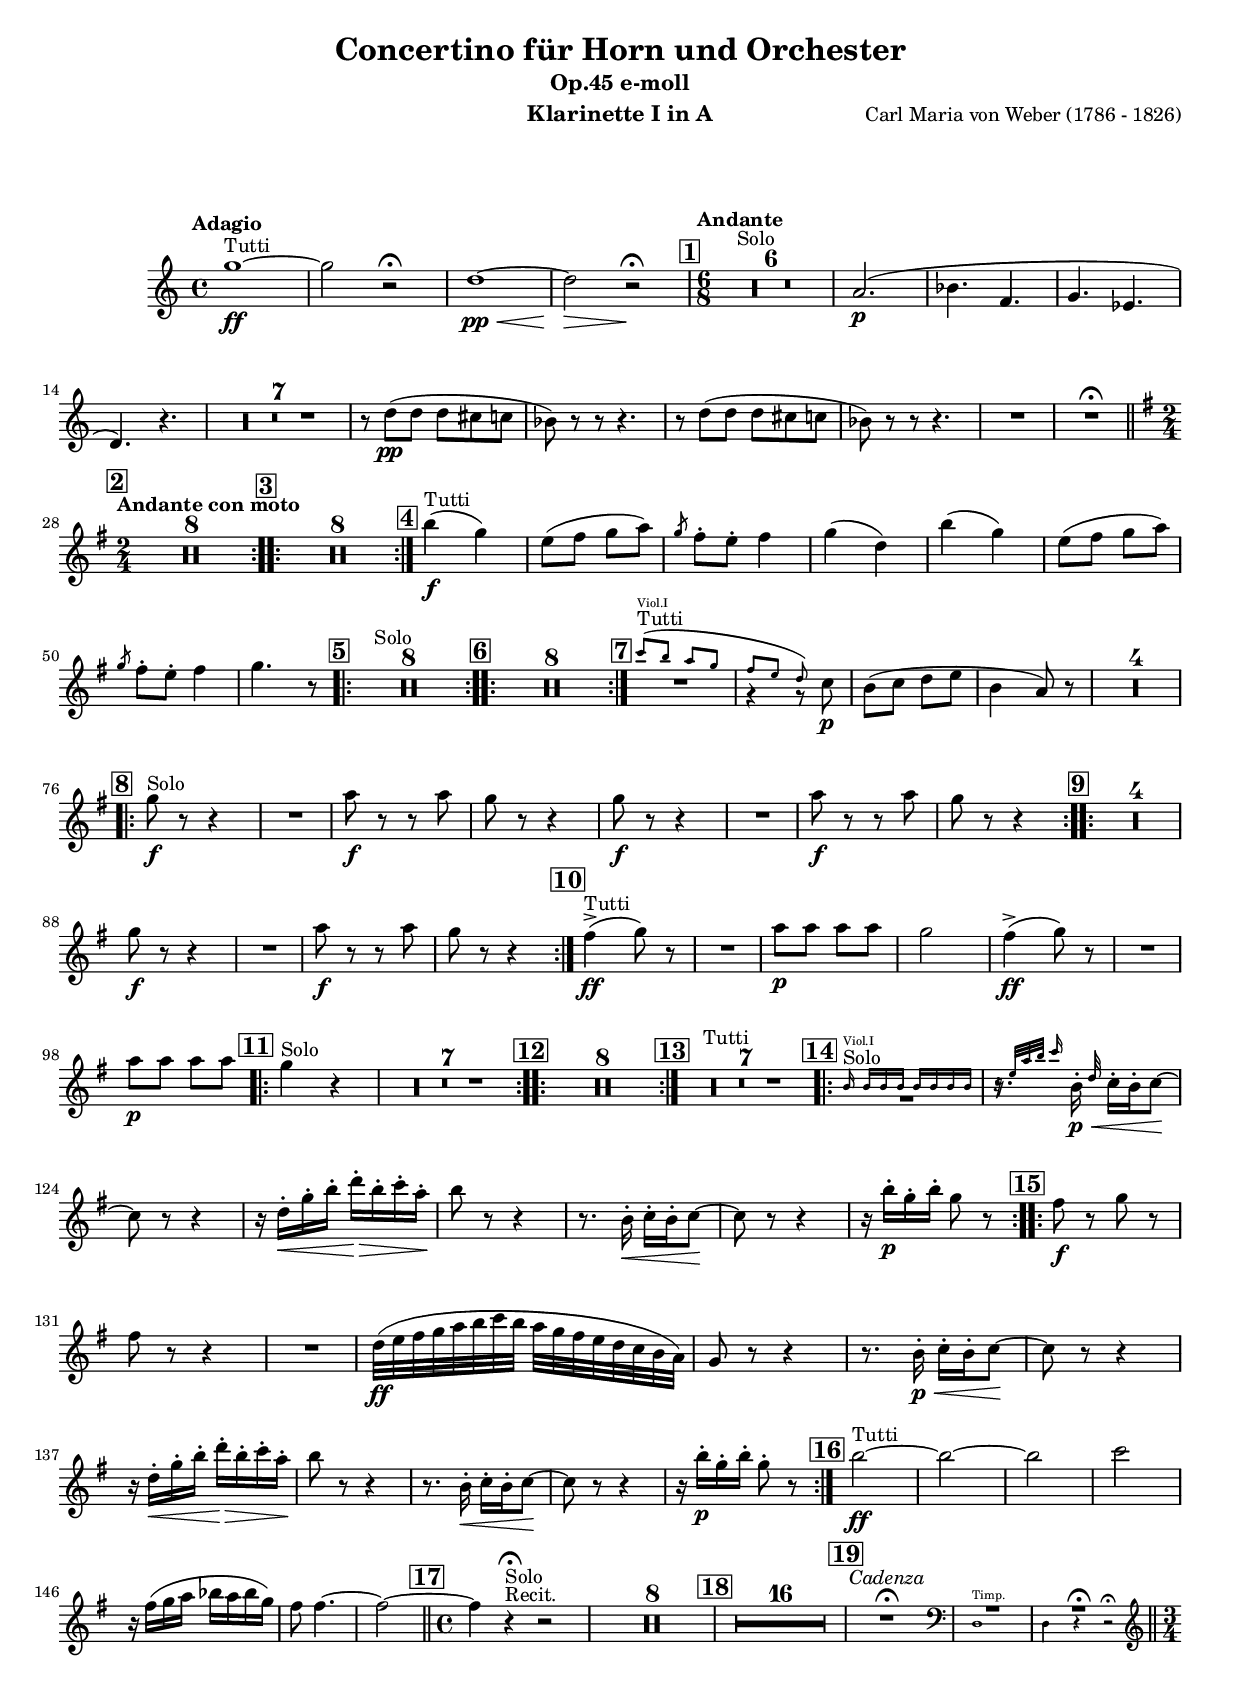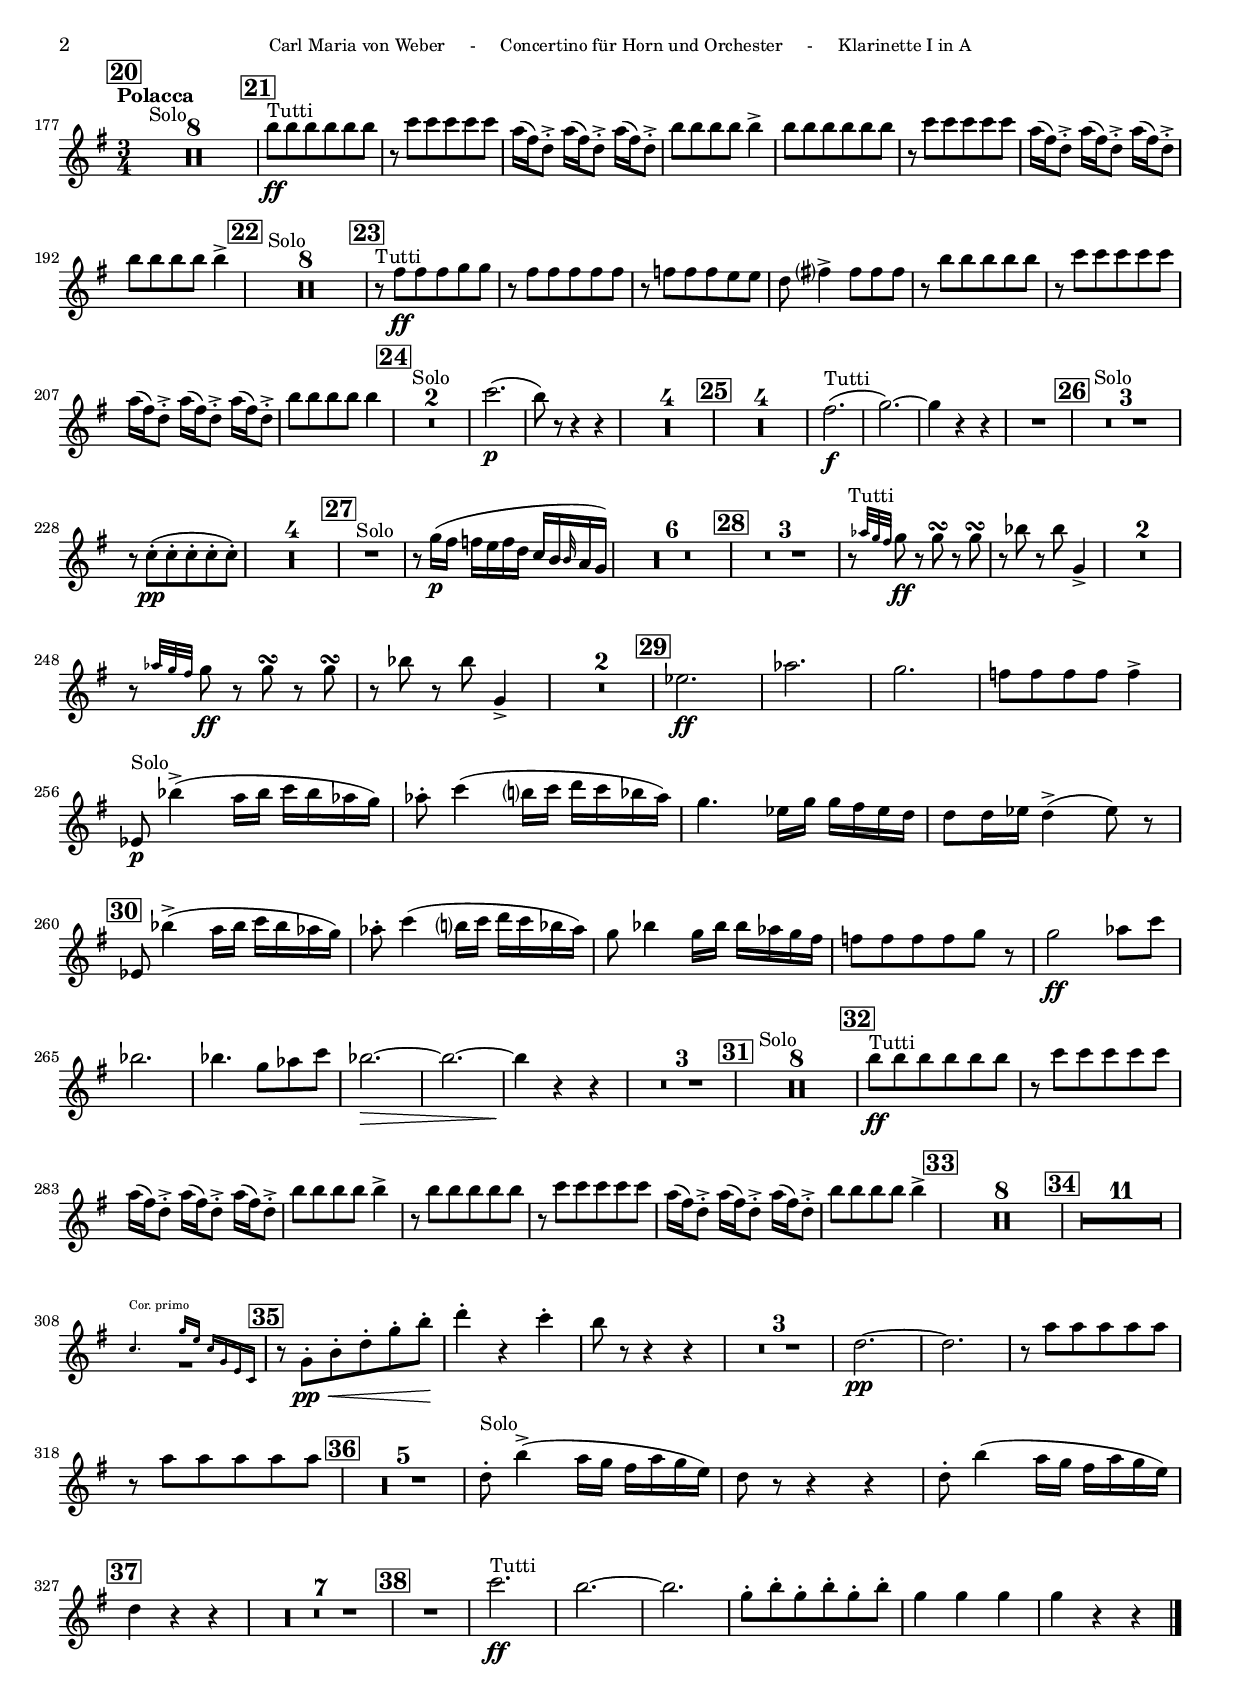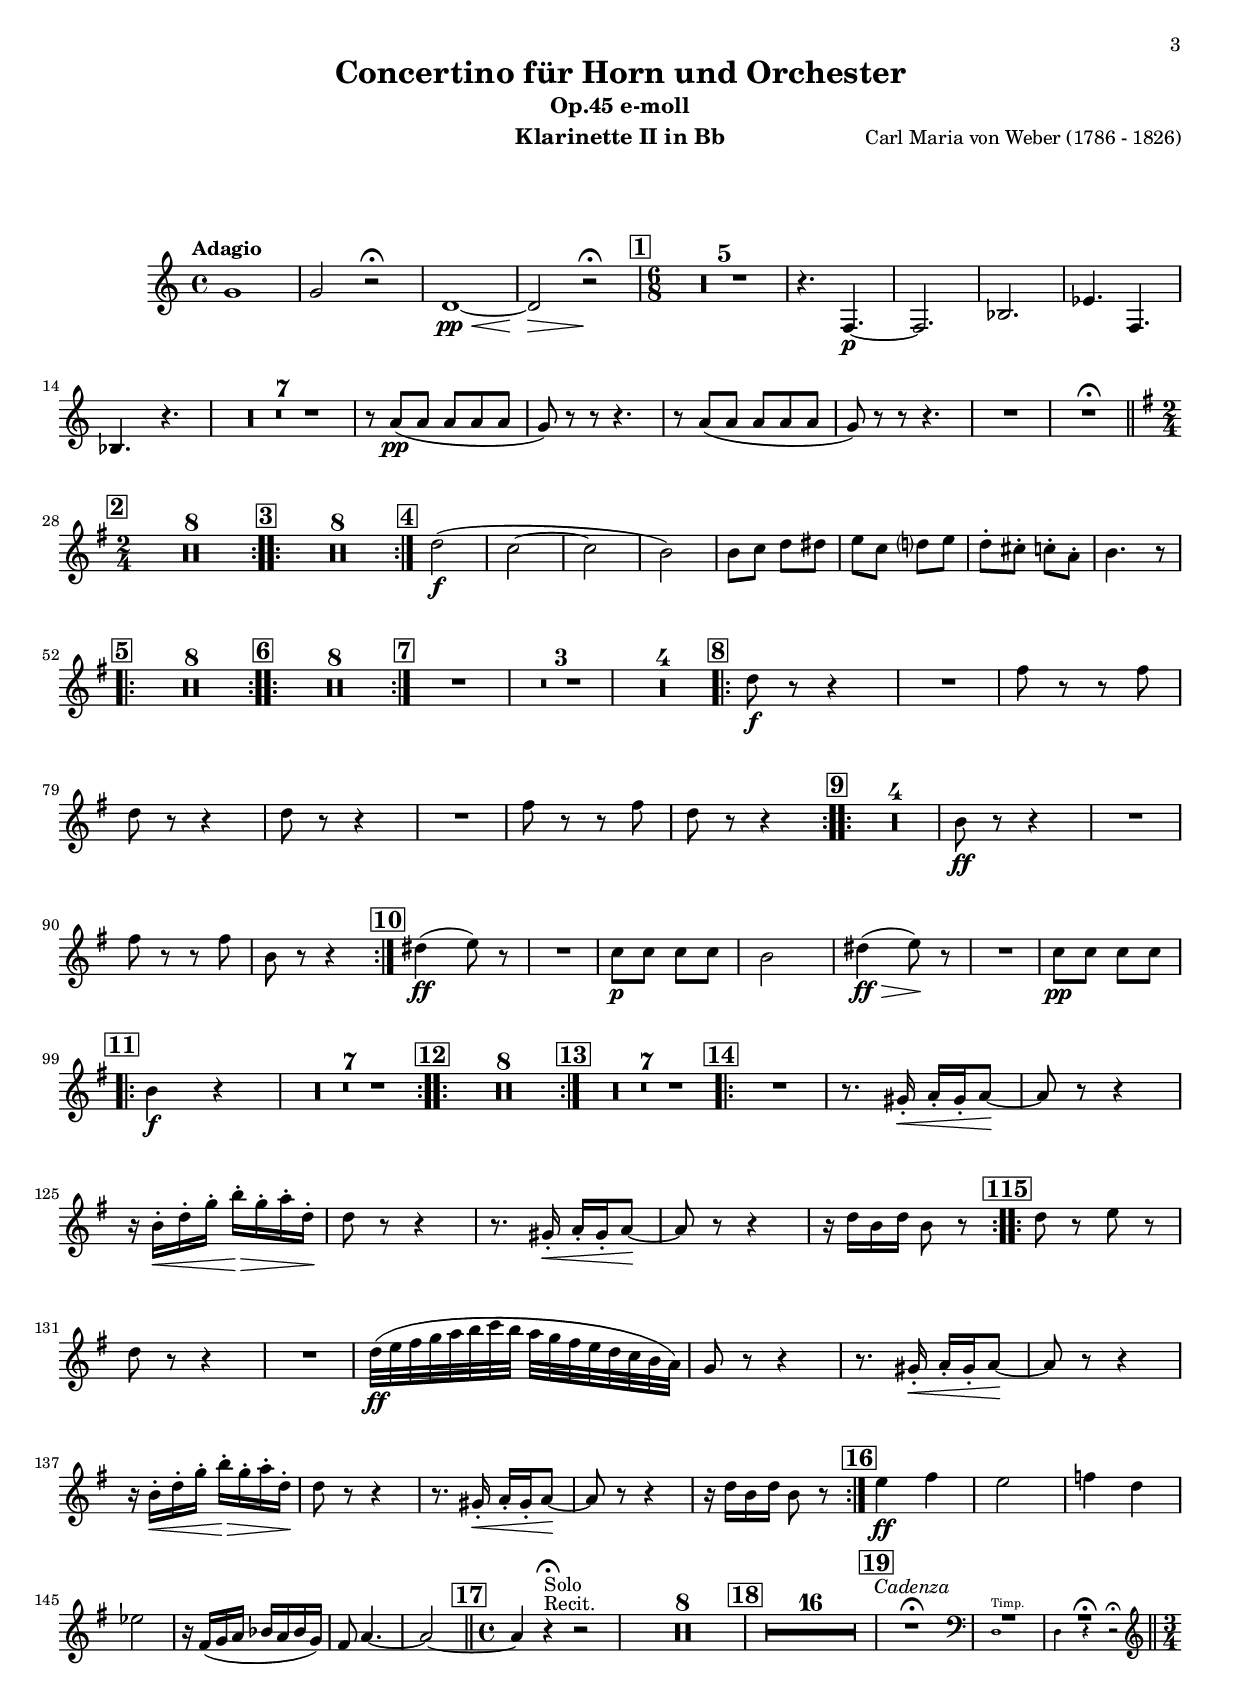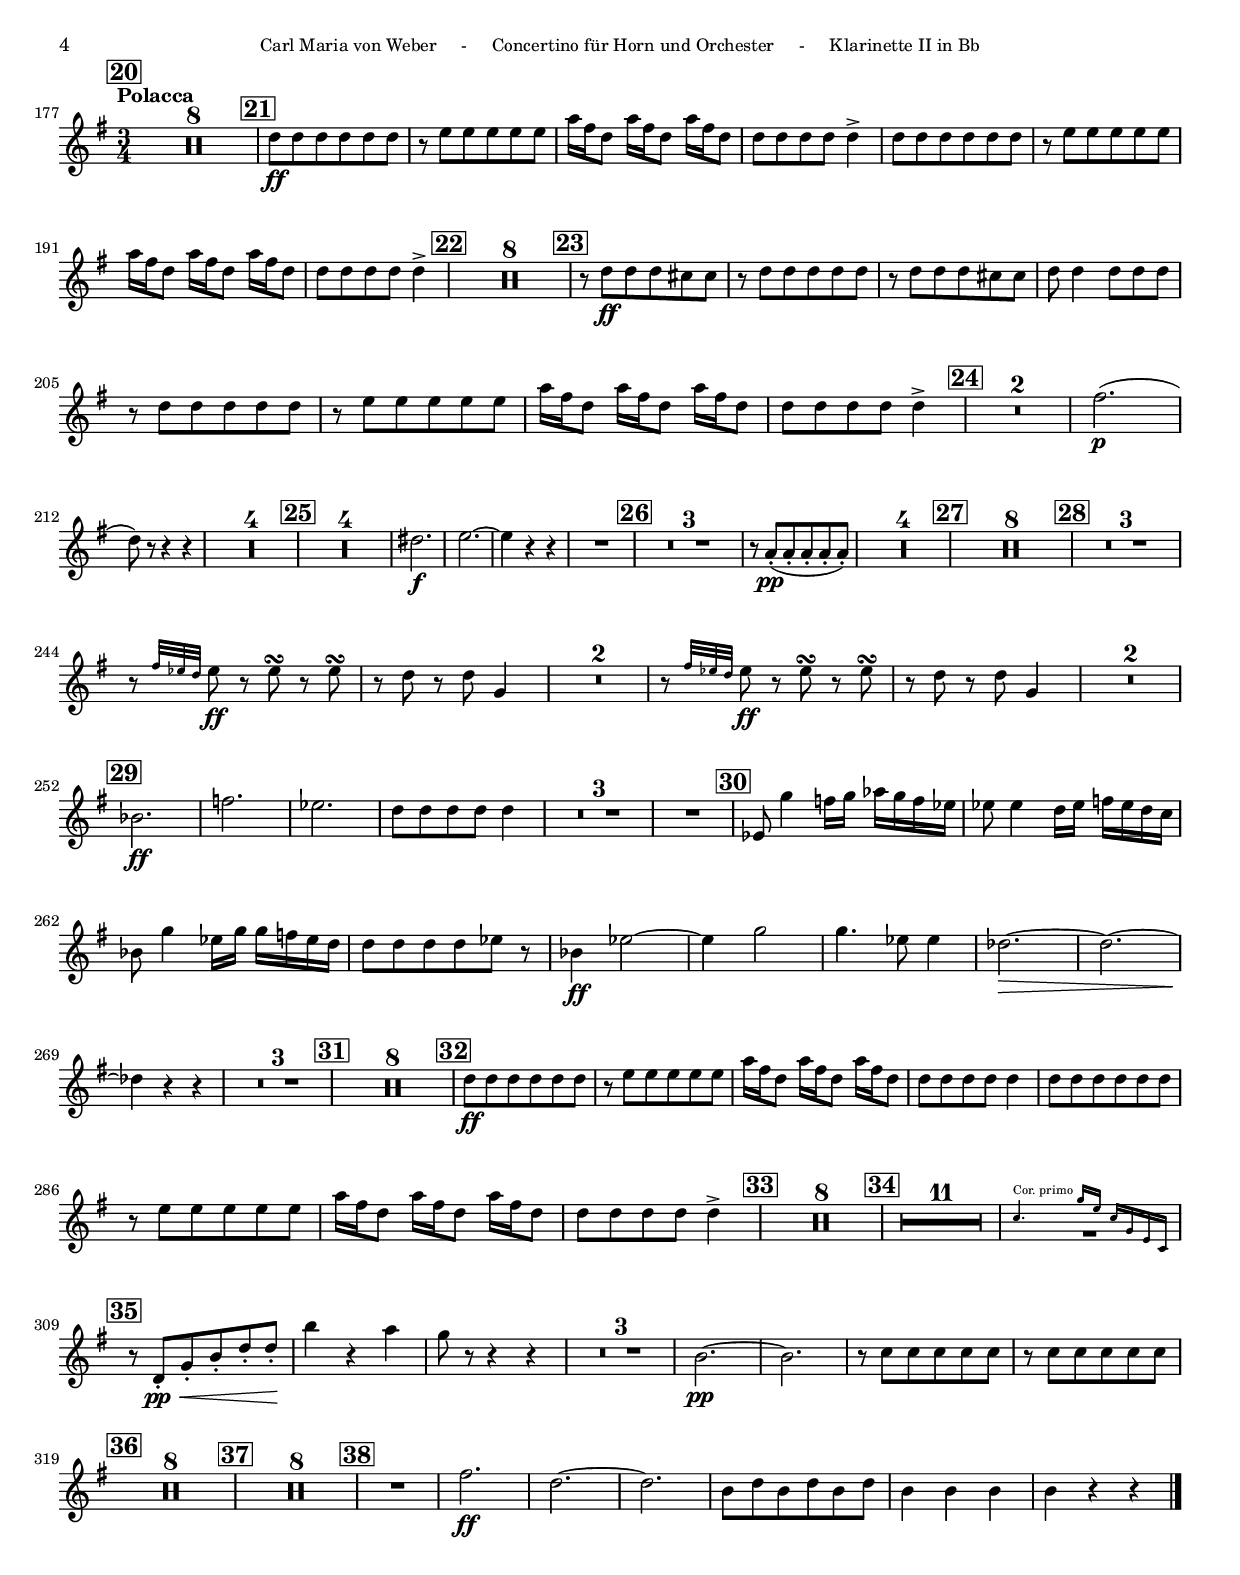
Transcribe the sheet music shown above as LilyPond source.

\version "2.18.2"
\language "deutsch"

\paper {
    top-margin = 10\mm
    bottom-margin = 10\mm
    left-margin = 10\mm
    right-margin = 10\mm
    ragged-last = ##f
}

\header{
  title = "Concertino für Horn und Orchester"
  subtitle = "Op.45 e-moll"
  composerShort = "Carl Maria von Weber"
  composer = "Carl Maria von Weber (1786 - 1826)"
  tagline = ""
}

% Adapt this for automatic line-breaks
% mBreak = {}
mBreak = { \break }
#(set-global-staff-size 17)

% Useful snippets
pCresc = _\markup { \dynamic p \italic "cresc." }
mfDim = _\markup { \dynamic mf \italic "dim." }
fCantabile = _\markup { \dynamic f \italic "cantabile" }
smorz = _\markup { \italic "smorz." }
sempreFf = _\markup { \italic "sempre" \dynamic ff }
sempreFff = _\markup { \italic "sempre" \dynamic fff }
pocoF = _\markup { \italic "poco" \dynamic f }
ffz = _\markup { \dynamic { ffz } } 
crescMolto = _\markup { \italic "cresc. molto" }
pMoltoCresc = _\markup { \dynamic p \italic "molto cresc." }
sempreCresc = _\markup { \italic "sempre cresc." }
ppEspr = _\markup { \dynamic pp \italic "espr." }
ppiuEspress = _\markup { \dynamic p \italic "più espress." }
pocoCresc = _\markup { \italic "poco cresc." }
mfEspress = _\markup { \dynamic mf \italic "espress." }
pEspress = _\markup { \dynamic p \italic "espress." }
string = ^\markup { \italic "string." }
stringendo = ^\markup { \italic "stringendo" }
pocoString = ^\markup { \italic "poco string." }
sempreStringendo = ^\markup { \italic "sempre stringendo" }
sempreString = ^\markup { \italic "sempre string." }
tuttaForza = _\markup { \italic "tutta forza" }
allargando = _\markup { \italic "allargando" }
pocoMenoMosso = ^\markup {\italic \bold {"Poco meno mosso."} }
rit = ^\markup {\italic {"rit."} }
rall = ^\markup {\italic {"rall."} }
riten = ^\markup {\italic {"riten."} }
ritATempo = ^\markup { \center-align \italic {"  rit. a tempo"} }
aTempo = ^\markup { \italic {"a tempo"} }
moltoRit = ^\markup { \italic {"molto rit."} }
pocoRit = ^\markup {\italic {"poco rit."} }
pocoRiten = ^\markup {\italic {"poco riten."} }
sec = ^\markup {\italic {"sec."} }
pocoRall = ^\markup {\italic {"poco rall."} }
pocoAPocoRall = ^\markup {\italic {"poco a poco rall."} }
pocoAPocoAccel = ^\markup {\italic {"poco a poco accel."} }
pocoAPocoAccelAlD = ^\markup {\italic {"poco a poco accel. al D"} }
sempreAccel = ^\markup {\italic {"sempre accel."} }
solo = ^\markup { "Solo" }
tutti = ^\markup { "Tutti" }
piuF = _\markup { \italic "più" \dynamic f }
piuP = _\markup { \italic "più" \dynamic p }
lento = ^\markup { \italic "Lento" }
accel = ^\markup { \bold { "accel." } }
tempoPrimo = ^\markup { \italic { "Tempo I" } }
cadenza = ^\markup { \italic {"Cadenza"} }

% Adapted from http://lsr.di.unimi.it/LSR/Snippet?id=655
% Make title, subtitle, instrument appear on pages other than the first
#(define (part-not-first-page layout props arg)
   (if (not (= (chain-assoc-get 'page:page-number props -1)
               (ly:output-def-lookup layout 'first-page-number)))
       (interpret-markup layout props arg)
       empty-stencil))

\paper {
  oddHeaderMarkup = \markup
  \fill-line {
    " "
    \on-the-fly #part-not-first-page \fontsize #-1.0 \concat {
      \fromproperty #'header:composerShort
      "     -     "
      \fromproperty #'header:title
      "     -     "
      \fromproperty #'header:instrument
    }
    \on-the-fly #print-page-number-check-first \fromproperty #'page:page-number-string
  }
  evenHeaderMarkup = \markup
  \fill-line {
    \on-the-fly #print-page-number-check-first \fromproperty #'page:page-number-string
    \on-the-fly #part-not-first-page \fontsize #-1.0 \concat {
      \fromproperty #'header:composerShort
      "     -     "
      \fromproperty #'header:title
      "     -     "
      \fromproperty #'header:instrument
    }
    " "
  }
  % Distance between title stuff and music
  markup-system-spacing.basic-distance = #12
  markup-system-spacing.minimum-distance = #12
  markup-system-spacing.padding = #10
  % Distance between music systems
  system-system-spacing.basic-distance = #14
  system-system-spacing.minimum-distance = #14
  % system-system-spacing.padding = #10
  
}

% ---------------------------------------------------------

clarinet_I = {
  \set Score.markFormatter = #format-mark-box-numbers
  \accidentalStyle Score.modern-cautionary
  \compressFullBarRests
  \defaultTimeSignature
  \time 4/4
  \tempo "Adagio"
  \key c \major
  \clef violin
  \relative c' {
    % p1 1
    \tutti
    g''1\ff~ |
    g2 r \fermata |
    d1\pp\<~ |
    d2\> r\! \fermata
    \mark #1
    \time 6/8
    \tempo "Andante"
    \solo
    R1*6/8*6 |
    a2.(\p |
    b4. f |
    g4. es |
    \mBreak
    
    % p1 2
    d4.) r |
    R1*6/8*7 |
    r8 d'(\pp d d cis c |
    b8) r8 r r4. |
    r8 d( d d cis c |
    b8) r8 r r4. |
    R1*6/8 |
    R1*6/8  \fermataMarkup |
    \bar "||"
    \mBreak
    
    % p1 3
    \mark #2
    \time 2/4
    \tempo "Andante con moto"
    \key g \major
    \repeat volta 2 {
      R1*2/4*8
    }
    \mark #3
    \repeat volta 2 {
      R1*2/4*8
    }
    \mark #4
    \tutti
    h'4(\f g) |
    e8( fis g a) |
    \slashedGrace g8 fis8-. e-. fis4 |
    g4( d) |
    h'4( g) |
    e8( fis g a) |
    \mBreak
    
    % p1 4
    \slashedGrace g8 fis8-. e-. fis4 |
    g4. r8 |
    \mark #5
    \solo
    \repeat volta 2 {
      R1*2/4*8
    }
    \mark #6
    \repeat volta 2 {
      R1*2/4*8
    }
    \mark #7
    \tutti
    <<
      {
        \override MultiMeasureRest.staff-position = #0
        R1*2/4 |
        r4 r8 c,\p |
        \revert MultiMeasureRest.staff-position
      }
      \new CueVoice {
        \set instrumentCueName = "Viol.I"
        \stemUp {
          c'8^( h a g |
          fis8 e d) 
        }
      }
    >>
    h( c d e |
    h4 a8) r |
    R1*2/4*4 |
    \mBreak
    
    % p1 5
    \mark #8
    \solo
    \repeat volta 2 {
      g'8\f r r4 |
      R1*2/4 |
      a8\f r r a |
      g8 r r4 |
      g8\f r r4 |
      R1*2/4 |
      a8\f r r a |
      g8 r r4 |
    }
    \mark #9
    \repeat volta 4 {
      R1*2/4*4 |
    \mBreak
    
    % p1 6
      g8\f r r4 |
      R1*2/4 |
      a8\f r r a |
      g8 r r4 |
    }
    \mark #10
    \tutti
    fis4->(\ff g8) r |
    R1*2/4 |
    a8\p a a a |
    g2 |
    fis4(->\ff g8) r |
    R1*2/4 |
    \mBreak
    
    % p1 7
    a8\p a a a |
    \mark #11
    \solo
    \repeat volta 2 {
      g4 r |
      R1*2/4*7 |
    }
    \mark #12
    \repeat volta 2 {
      R1*2/4*8 |
    }
    \mark #13
    \tutti
    R1*2/4*7
    \mark #14
    \repeat volta 2 {
      <<
        {
          \solo
          \override MultiMeasureRest.staff-position = #-4
          R1*2/4 |
          r8. h,16-.\p\< \grace d32 c16-. h-. c8~\! |
          \revert MultiMeasureRest.staff-position
        }
        \new CueVoice {
          \set instrumentCueName = "Viol.I"
          \stemUp {
            h16 h[ h h] h h h h|
            r32 e[ a h] c16
          }
        }
      >>
      \mBreak
      
      %p1 8
      c,8 r r4 |
      r16 d-.\< g-. h-. d-.\> h-. c-. a-.\! |
      h8 r r4 |
      r8. h,16-.\< c-. h-. c8~\! |
      c8 r r4 |
      r16 h'-.\p g-. h-. g8 r |
    }
    \mark #15
    \repeat volta 2 {
      fis8\f r g r |
      \mBreak
      
      %p1 9
      fis8 r r4 |
      R1*2/4 |
      d32\ff( e fis g a h c h a g fis e d c h a) |
      g8 r r4 |
      r8. h16-.\p\< c-. h-. c8~\! |
      c8 r r4 |
      \mBreak

      %p1 10
      r16 d-.\< g-. h-. d-.\> h-. c-. a-.\! |
      h8 r r4 |
      r8. h,16-.\< c-. h-. c8~\! |
      c8 r r4 |
      r16 h'-.\p g-. h-. g8-. r |
    }
    \mark #16
    \tutti
    h2~\ff |
    h2~ |
    h2 |
    c2 |
    \mBreak

    % p1 10
    r16 fis,( g a b a b g) |
    fis8 fis4.~ |
    fis2~ |
    \mark #17
    \bar "||"
    \time 4/4
    fis4 r\fermata ^\markup { "Recit." } \solo r2 |
    R1*8 |
    \mark #18
    R1*16 |
    \mark #19
    R1\fermataMarkup\cadenza
    <<
      {
        \override MultiMeasureRest.staff-position = #2
        R1 |
        R1\fermataMarkup |
        \revert MultiMeasureRest.staff-position
      }
      \new CueVoice {
        \set instrumentCueName = "Timp."
        \clef bass
        \stemDown {
          d,,1 |
          d4 r r2\fermata |
        }
      }
    >>
    \clef violin
    \bar "||"
    \mBreak
    
    % p2 1
    \time 3/4
    \mark #20
    \tempo "Polacca"
    \solo
    R1*3/4*8 |
    \mark #21
    \tutti
    h'''8\ff \repeat unfold 5 { h8 } |
    r8 \repeat unfold 5 { c8 } |
    \repeat unfold 3 { a16( fis) d8-.-> } |
    \repeat unfold 4 h'8 h4-> |
    h8 \repeat unfold 5 { h8 } |
    r8 \repeat unfold 5 { c8 } |
    \repeat unfold 3 { a16( fis) d8-.-> } |
    \mBreak
    
    % p2 2
    \repeat unfold 4 h'8 h4-> |
    \mark #22
    \solo
    R1*3/4*8 |
    \mark #23
    \tutti
    r8 fis\ff fis fis g g |
    r8 \repeat unfold 5 { fis } |
    r8 \repeat unfold 3 f e e |
    d8 fis4-> \repeat unfold 3 fis8 |
    r8 \repeat unfold 5 h |
    r8 \repeat unfold 5 c |
    \mBreak
    
    % p2 3
    \repeat unfold 3 { a16( fis) d8-.-> } |
    \repeat unfold 4 h'8 h4 |
    \mark #24
    \solo
    R1*3/4*2 |
    c2.(\p |
    h8) r8 r4 r |
    R1*3/4*4 |
    \mark #25
    R1*3/4*4 |
    \tutti
    fis2.(\f |
    g2.)~ |
    g4 r r |
    R1*3/4 |
    \mark #26
    \solo
    R1*3/4*3 |
    \mBreak
    
    % p2 4
    r8 c,8-.(\pp \repeat unfold 3 c-. c-.)|
    R1*3/4*4 |
    \mark #27
    \solo
    R1*3/4*1 |
    r8 g'16(\p fis f e f d c h \grace h32 a16 g) |
    R1*3/4*6 |
    \mark #28
    R1*3/4*3 |
    \tutti
    r8 \grace { as'32 g fis } g8\ff r g\turn r g\turn |
    r8 b8 r b g,4-> |
    R1*3/4*2 |
    \mBreak
    
    % p2 5
    r8 \grace { as'32 g fis } g8\ff r g\turn r g\turn |
    r8 b8 r b g,4-> |
    R1*3/4*2 |
    \mark #29
    es'2.\ff |
    as2. |
    g2. |
    \repeat unfold 4 f8 f4-> |
    \mBreak
    
    % p2 6
    \solo
    es,8\p b''4->( a16 b c b as g) |
    as8-. c4( h16 c d c b as) |
    g4. es16 g g fis es d |
    d8 d16 es d4(-> es8) r |
    \mBreak
    
    % p2 7
    \mark #30
    es,8 b''4->( a16 b c b as g) |
    as8-. c4( h16 c d c b as) |
    g8 b4 g16 b b as g fis |
    \repeat unfold 4 f8 g r |
    g2\ff as8 c |
    \mBreak
    
    % p2 8
    b2. |
    b4. g8 as c |
    b2.~\> |
    b2.~ |
    b4\! r r |
    R1*3/4*3 |
    \mark #31
    \solo
    R1*3/4*8 |
    \mark #32
    \tutti
    h8\ff \repeat unfold 5 h8 |
    r8 \repeat unfold 5 c |
    \mBreak
    
    % p2 9
    \repeat unfold 3 { a16( fis) d8-.-> } |
    \repeat unfold 4 h'8 h4-> |
    r8 \repeat unfold 5 h8 |
    r8 \repeat unfold 5 c |
    \repeat unfold 3 { a16( fis) d8-.-> } |
    \repeat unfold 4 h'8 h4-> |
    \mark #33
    R1*3/4*8 |
    \mark #34
    R1*3/4*11 |
    \mBreak
    
    % p2 10
    <<
      {
        \override MultiMeasureRest.staff-position = #-4
        R1*3/4 |
        \revert MultiMeasureRest.staff-position
      }
      \new CueVoice {
        \set instrumentCueName = "Cor. primo"
        \stemUp {
          c,4. g'16 e c g e c |
        }
      }
    >>
    \mark #35
    r8 g'-.\pp\< h-. d-. g-. h-.\! |
    d4-. r c-. |
    h8 r r4 r |
    R1*3/4*3 |
    d,2.~\pp |
    d2. |
    r8 \repeat unfold 5 a' |
    \mBreak
    
    % p2 11
    r8 \repeat unfold 5 a |
    \mark #36
    R1*3/4*5 |
    \solo
    d,8-. h'4(-> a16 g fis a g e) |
    d8 r r4 r |
    d8-. h'4( a16 g fis a g e) |
    \mBreak
    
    % p2 12
    \mark #37
    d4 r r |
    R1*3/4*7 |
    \mark #38
    R1*3/4 |
    \tutti
    c'2.\ff
    h2.~ |
    h2. |
    g8-. h-. g-. h-. g-. h-. |
    g4 g g |
    g4 r r 
    \bar "|."
  }
}

clarinet_II = {
  \set Score.markFormatter = #format-mark-box-numbers
  \accidentalStyle Score.modern-cautionary
  \compressFullBarRests
  \defaultTimeSignature
  \time 4/4
  \tempo "Adagio"
  \key c \major
  \clef violin
  \relative c' {
    % p1 1
    g'1 |
    g2 r \fermata |
    d1\pp\<~ |
    d2\> r\! \fermata
    \mark #1
    \time 6/8
    R1*5/8*6 |
    r4. f,4.~\p |
    f2. |
    b2. |
    es4. f, |
    \mBreak
    
    % p1 2
    b4. r |
    R1*6/8*7 |
    r8 a'(\pp a a a a |
    g8) r8 r r4. |
    r8 a( a a a a |
    g8) r8 r r4. |
    R1*6/8 |
    R1*6/8  \fermataMarkup |
    \bar "||"
    \mBreak
    
    %p1 3
    \mark #2
    \time 2/4
    \key g \major
    \repeat volta 2 {
      R1*2/4*8
    }
    \mark #3
    \repeat volta 2 {
      R1*2/4*8
    }
    \mark #4
    d'2(\f |
    c2~ |
    c2 |
    h2) |
    h8 c d dis |
    e8 c d e |
    d8-. cis-. c-. a-. |
    h4. r8 |
    \mBreak
    
    %p1 4
    \mark #5
    \repeat volta 2 {
      R1*2/4*8
    }
    \mark #6
    \repeat volta 2 {
      R1*2/4*8
    }
    \mark #7
    R1*2/4
    R1*2/4*3 |
    R1*2/4*4 |
    \mark #8
    \repeat volta 2 {
      d8\f r r4 |
      R1*2/4 |
      fis8 r r fis |
      \mBreak
      
      % p1 5
      d8 r r4 |
      d8 r r4 |
      R1*2/4 |
      fis8 r r fis |
      d8 r r4 |
    }
    
    \repeat volta 2 {
      \mark #9
      R1*2/4*4 |
      h8\ff r r4 |
      R1*2/4 |
      \mBreak
      
      % p1 6
      fis'8 r r fis |
      h,8 r r4 |
    }
    \mark #10
    dis4(\ff e8) r |
    R1*2/4 |
    c8\p c c c |
    h2 |
    dis4(\ff\> e8)\! r |
    R1*2/4 |
    c8\pp c c c |
    \mBreak
    
    % p1 7
    \repeat volta 2 {
      \mark #11
      h4\f r |
      R1*2/4*7 |
    }
    \mark #12
    \repeat volta 2 {
      R1*2/4*8 |
    }
    \mark #13
    R1*2/4*7
    \mark #14
    \repeat volta 2 {
      R1*2/4 |
      r8. gis16-.\< a-. gis-. a8~\! |
      a8 r r4 |
      \mBreak
      
      % p1 8
      r16 h-.\< d-. g-. h-.\> g-. a-. d,-.\! |
      d8 r r4 |
      r8. gis,16-.\< a-. gis-. a8~\! |
      a8 r r4 |
      r16 d h d h8 r |
    }
    \mark #115
    \repeat volta 2 {
      d8 r e r |
      \mBreak
      
      % p1 9
      d8 r r4 |
      R1*2/4 |
      d32\ff( e fis g a h c h a g fis e d c h a) |
      g8 r r4 |
      r8. gis16-.\< a-. gis-. a8~\! |
      a8 r r4 |
      \mBreak

      % p1 10
      r16 h-.\< d-. g-. h-.\> g-. a-. d,-.\! |
      d8 r r4 |
      r8. gis,16-.\< a-. gis-. a8~\! |
      a8 r r4 |
      r16 d h d h8 r |
    }
    \mark #16
    e4\ff fis |
    e2 |
    f4 d |
    \mBreak
    
    % p1 11
    es 2|
    r16 fis,( g a b a b g) |
    fis8 a4.~ |
    a2~ |
    \mark #17
    \bar "||"
    \time 4/4
    a4 r\fermata ^\markup { "Recit." } \solo r2 |
    R1*8 |
    \mark #18
    R1*16 |
    \mark #19
    R1\fermataMarkup\cadenza
    <<
      {
        \override MultiMeasureRest.staff-position = #2
        R1 |
        R1\fermataMarkup |
        \revert MultiMeasureRest.staff-position
      }
      \new CueVoice {
        \set instrumentCueName = "Timp."
        \clef bass
        \stemDown {
          d,,1 |
          d4 r r2\fermata |
        }
      }
    >>
    \clef violin
    \bar "||"
    \mBreak

    % p2 1
    \mark #20
    \time 3/4
    \tempo "Polacca"
    R1*3/4*8 |
    \mark #21
    d''8\ff \repeat unfold 5 { d8 } |
    r8 \repeat unfold 5 { e8 } |
    \repeat unfold 3 { a16 fis d8 } |
    \repeat unfold 4 d8 d4-> |
    d8 \repeat unfold 5 { d8 } |
    r8 \repeat unfold 5 { e8 } |
    \mBreak
    
    % p2 2
    \repeat unfold 3 { a16 fis d8 } |
    \repeat unfold 4 d8 d4-> |
    \mark #22
    R1*3/4*8 |
    \mark #23
    r8 d\ff d d cis cis |
    r8 \repeat unfold 5 { d } |
    r8 \repeat unfold 3 d cis cis |
    d8 d4 \repeat unfold 3 d8 |
    \mBreak
    
    % p2 3
    r8 \repeat unfold 5 d |
    r8 \repeat unfold 5 e |
    \repeat unfold 3 { a16 fis d8 } |
    \repeat unfold 4 d8 d4-> |
    \mark #24
    R1*3/4*2 |
    fis2.(\p |
    \mBreak
    
    % p2 4
    d8) r8 r4 r |
    R1*3/4*4 |
    \mark #25
    R1*3/4*4 |
    dis2.\f |
    e2.~ |
    e4 r r |
    R1*3/4
    \mark #26
    R1*3/4*3 |
    r8 a,8-.(\pp \repeat unfold 3 a-. a-.) |
    R1*3/4*4 |
    \mark #27
    R1*3/4*8 |
    \mark #28
    R1*3/4*3 |
    \mBreak
    
    % p2 5
    r8 \grace { fis'32 es d } es8\ff r es\turn r es\turn |
    r8 d8 r d g,4 |
    R1*3/4*2 |
    r8 \grace { fis'32 es d } es8\ff r es\turn r es\turn |
    r8 d8 r d g,4 |
    R1*3/4*2 |
    \mBreak
    
    % p2 6
    \mark #29
    b2.\ff |
    f'2. |
    es2. |
    \repeat unfold 4 d8 d4 |
    R1*3/4*3 |
    R1*3/4 |
    \mark #30
    es,8 g'4 f16 g as g f es |
    es8 es4 d16 es f es d c |
    \mBreak
    
    % p2 7
    b8 g'4 es16 g g f es d |
    \repeat unfold 4 d8 es r |
    b4\ff es2~ |
    es4 g2 |
    g4. es8 es4 |
    des2.~\> |
    des2.~ |
    \mBreak

    % p2 8
    des4\! r r |
    R1*3/4*3 |
    \mark #31
    R1*3/4*8 |
    \mark #32
    d8\ff \repeat unfold 5 d8 |
    r8 \repeat unfold 5 e |
    \repeat unfold 3 { a16 fis d8 } |
    \repeat unfold 4 d8 d4 |
    \repeat unfold 6 d8 |
    \mBreak
    
    % p2 9
    r8 \repeat unfold 5 e |
    \repeat unfold 3 { a16 fis d8 } |
    \repeat unfold 4 d8 d4-> |
    \mark #33
    R1*3/4*8 |
    \mark #34
    R1*3/4*11 |
    <<
      {
        \override MultiMeasureRest.staff-position = #-4
        R1*3/4 |
        \revert MultiMeasureRest.staff-position
      }
      \new CueVoice {
        \set instrumentCueName = "Cor. primo"
        \stemUp {
          c4. g'16 e c g e c |
        }
      }
    >>
    \mBreak
    
    % p2 10
    \mark #35
    r8 d-.\pp\< g-. h-. d-. d-.\! |
    h'4 r a |
    g8 r r4 r |
    R1*3/4*3 |
    h,2.~\pp |
    h2. |
    r8 \repeat unfold 5 c |
    r8 \repeat unfold 5 c |
    \mBreak
    
    % p2 11
    \mark #36
    R1*3/4*8 |
    \mark #37
    R1*3/4*8 |
    \mark #38
    R1*3/4*1 |
    fis2.\ff
    d2.~ |
    d2. |
    h8 d h d h d |
    h4 h h |
    h4 r r |
    \bar "|."
  }
}


% ---------------------------------------------------------

%{
\bookpart {
  \header{
    instrument = "Klarinette I in A"
  }
  \score {
    \new Staff {
      \compressFullBarRests
      \set Score.markFormatter = #format-mark-box-numbers
      \override DynamicLineSpanner.staff-padding = #3
      \accidentalStyle Score.modern-cautionary
      <<
      {
        \transpose a a \clarinet_I
      }
      \\
      {
        \transpose a a \clarinet_II
      }
      >>
    }
  }
}
%}

\bookpart {
  \header{
    instrument = "Klarinette I in A"
  }
  \score {
    \new Staff {
      \compressFullBarRests
      \set Score.markFormatter = #format-mark-box-numbers
      \override DynamicLineSpanner.staff-padding = #3
      \accidentalStyle Score.modern-cautionary
      \new Voice {
        \transpose b b \clarinet_I
      }
    }
  }
}


\bookpart {
  \header{
    instrument = "Klarinette II in Bb"
  }
  \score {
    \new Staff {
      \compressFullBarRests
      \set Score.markFormatter = #format-mark-box-numbers
      \override DynamicLineSpanner.staff-padding = #3
      \accidentalStyle Score.modern-cautionary
      \new Voice {
        \transpose b b \clarinet_II
      }
    }
  }
}
